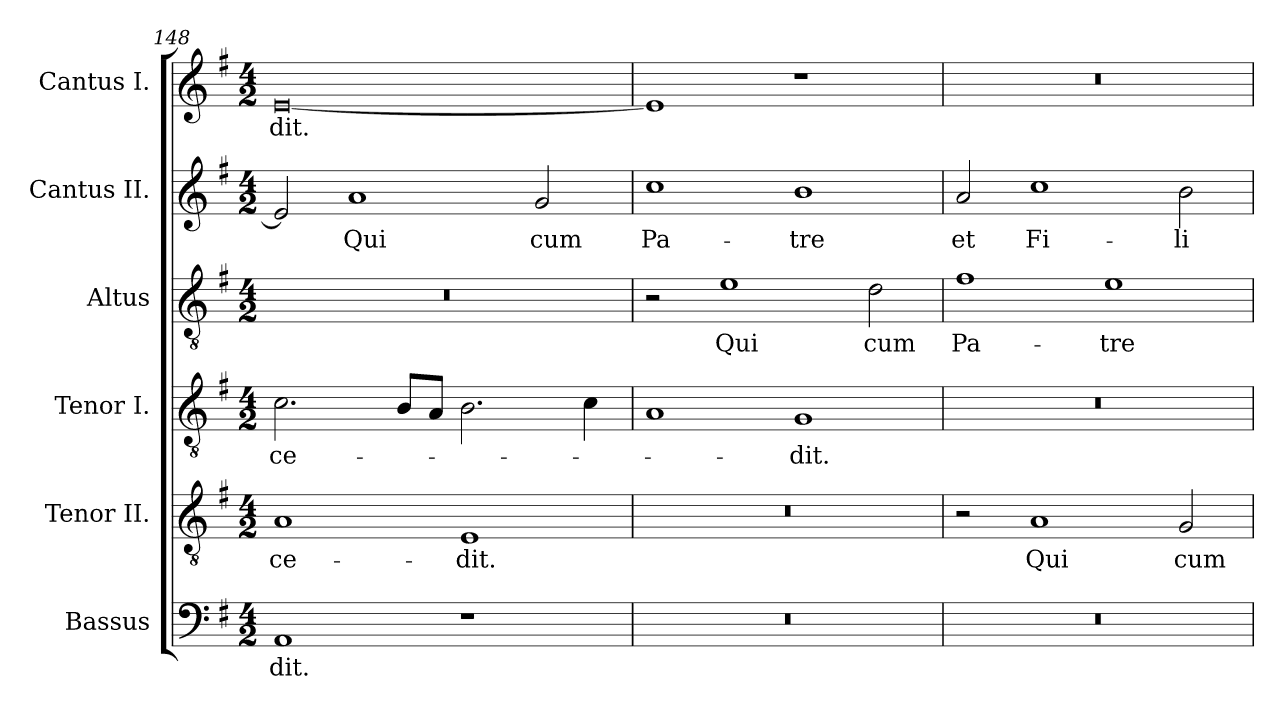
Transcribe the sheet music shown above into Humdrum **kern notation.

**kern	**text	**kern	**text	**kern	**text	**kern	**text	**kern	**text	**kern	**text
*part6	*part6	*part5	*part5	*part4	*part4	*part3	*part3	*part2	*part2	*part1	*part1
*staff6	*staff6	*staff5	*staff5	*staff4	*staff4	*staff3	*staff3	*staff2	*staff2	*staff1	*staff1
*I"Bassus	*	*I"Tenor II.	*	*I"Tenor I.	*	*I"Altus	*	*I"Cantus II.	*	*I"Cantus I.	*
*I'B.	*	*I'T. II.	*	*I'T. I.	*	*I'A.	*	*I'C. II	*	*I'C. I	*
*clefF4	*	*clefGv2	*	*clefGv2	*	*clefGv2	*	*clefG2	*	*clefG2	*
*	*	*ITrd7c12	*	*ITrd7c12	*	*ITrd7c12	*	*	*	*	*
*k[f#]	*	*k[f#]	*	*k[f#]	*	*k[f#]	*	*k[f#]	*	*k[f#]	*
*G:	*	*G:	*	*G:	*	*G:	*	*G:	*	*G:	*
*M4/2	*	*M4/2	*	*M4/2	*	*M4/2	*	*M4/2	*	*M4/2	*
=148	=148	=148	=148	=148	=148	=148	=148	=148	=148	=148	=148
!	!LO:LY:b:color=#000000	!	!	!	!	!	!	!	!	!	!
!	!	!	!LO:LY:b:color=#000000	!	!	!	!	!	!	!	!
!	!	!	!	!	!LO:LY:b:color=#000000	!LO:N:vis=1	!	!	!	!	!
!	!	!	!	!	!	!	!	!	!	!	!LO:LY:b:color=#000000
1AAi	-dit.	1AAi	-ce-	2.Ci\	-ce-	0r	.	2ei/]	.	[0ei	-dit.
!	!	!	!	!	!	!	!	!	!LO:LY:b:color=#000000	!	!
.	.	.	.	.	.	.	.	1ai	Qui	.	.
.	.	.	.	8BBi/L	.	.	.	.	.	.	.
.	.	.	.	8AAi/J	.	.	.	.	.	.	.
!	!	!	!LO:LY:b:color=#000000	!	!	!	!	!	!	!	!
1r	.	1EEi	-dit.	2.BBi\	.	.	.	.	.	.	.
!	!	!	!	!	!	!	!	!	!LO:LY:b:color=#000000	!	!
.	.	.	.	.	.	.	.	2gi/	cum	.	.
.	.	.	.	4Ci\	.	.	.	.	.	.	.
=149	=149	=149	=149	=149	=149	=149	=149	=149	=149	=149	=149
!LO:N:vis=1	!	!LO:N:vis=1	!	!	!	!	!	!	!	!	!
!	!	!	!	!	!	!	!	!	!LO:LY:b:color=#000000	!	!
0r	.	0r	.	1AAi	.	2r	.	1cci	Pa-	1ei]	.
!	!	!	!	!	!	!	!LO:LY:b:color=#000000	!	!	!	!
.	.	.	.	.	.	1Ei	Qui	.	.	.	.
!	!	!	!	!	!LO:LY:b:color=#000000	!	!	!	!	!	!
!	!	!	!	!	!	!	!	!	!LO:LY:b:color=#000000	!	!
.	.	.	.	1GGi	-dit.	.	.	1bi	-tre	1r	.
!	!	!	!	!	!	!	!LO:LY:b:color=#000000	!	!	!	!
.	.	.	.	.	.	2Di\	cum	.	.	.	.
!!LO:PB:g=z
=150	=150	=150	=150	=150	=150	=150	=150	=150	=150	=150	=150
!LO:N:vis=1	!	!	!	!LO:N:vis=1	!	!	!	!	!	!	!
!	!	!	!	!	!	!	!LO:LY:b:color=#000000	!	!	!	!
!	!	!	!	!	!	!	!	!	!LO:LY:b:color=#000000	!LO:N:vis=1	!
0r	.	2r	.	0r	.	1F#i	Pa-	2ai/	et	0r	.
!	!	!	!LO:LY:b:color=#000000	!	!	!	!	!	!	!	!
!	!	!	!	!	!	!	!	!	!LO:LY:b:color=#000000	!	!
.	.	1AAi	Qui	.	.	.	.	1cci	Fi-	.	.
!	!	!	!	!	!	!	!LO:LY:b:color=#000000	!	!	!	!
.	.	.	.	.	.	1Ei	-tre	.	.	.	.
!	!	!	!LO:LY:b:color=#000000	!	!	!	!	!	!	!	!
!	!	!	!	!	!	!	!	!	!LO:LY:b:color=#000000	!	!
.	.	2GGi/	cum	.	.	.	.	2bi\	-li-	.	.
=	=	=	=	=	=	=	=	=	=	=	=
*-	*-	*-	*-	*-	*-	*-	*-	*-	*-	*-	*-
